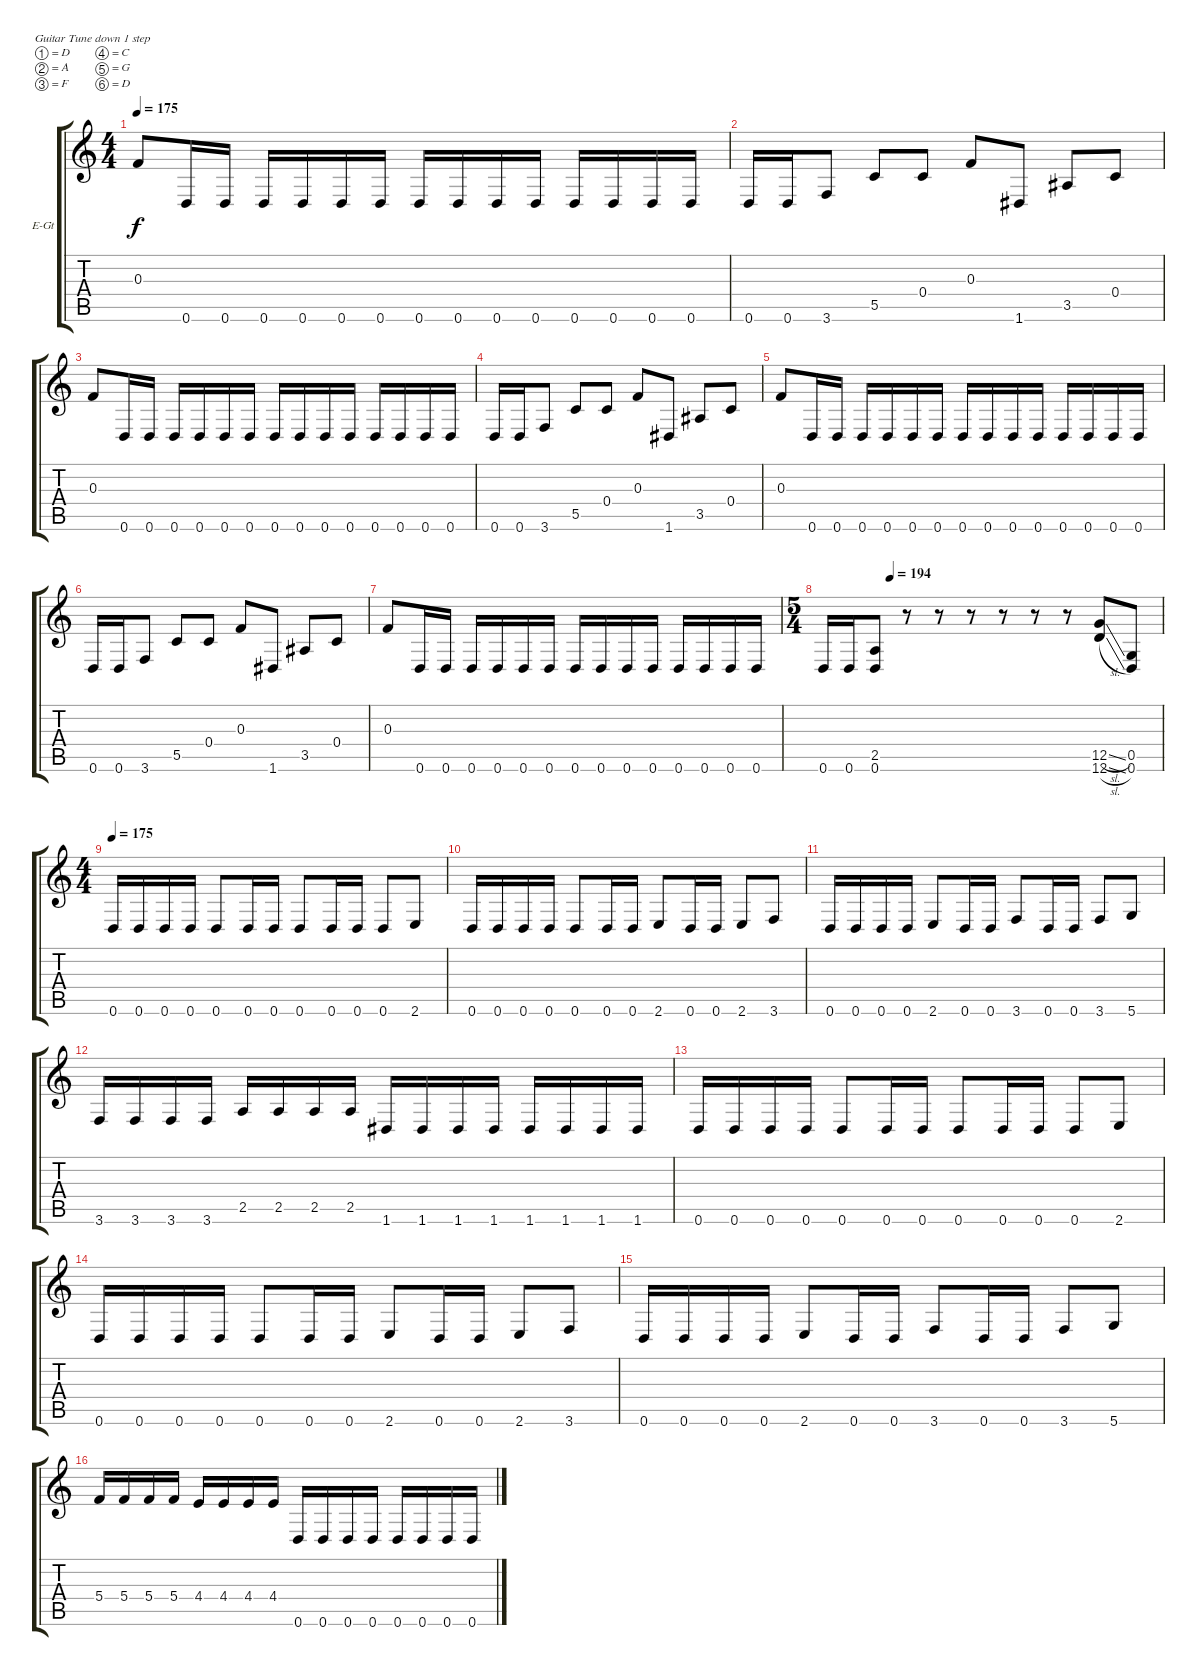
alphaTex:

\bracketExtendMode groupsimilarinstruments
\firstSystemTrackNameOrientation horizontal
\otherSystemsTrackNameOrientation horizontal
\track ("Guitar 1" "E-Gt") {instrument distortionguitar}
\staff {score tabs}
\tuning (D4 A3 F3 C3 G2 D2)
\ts (4 4)
\tempo 175
\clef g2
\ks c
0.3.8{dy f} 0.6.16 0.6.16 0.6.16 0.6.16 0.6.16 0.6.16 0.6.16 0.6.16 0.6.16 0.6.16 0.6.16 0.6.16 0.6.16 0.6.16 |
0.6.16 0.6.16 3.6.8 5.5.8 0.4.8 0.3.8 1.6.8 3.5.8 0.4.8 |
0.3.8 0.6.16 0.6.16 0.6.16 0.6.16 0.6.16 0.6.16 0.6.16 0.6.16 0.6.16 0.6.16 0.6.16 0.6.16 0.6.16 0.6.16 |
0.6.16 0.6.16 3.6.8 5.5.8 0.4.8 0.3.8 1.6.8 3.5.8 0.4.8 |
0.3.8 0.6.16 0.6.16 0.6.16 0.6.16 0.6.16 0.6.16 0.6.16 0.6.16 0.6.16 0.6.16 0.6.16 0.6.16 0.6.16 0.6.16 |
0.6.16 0.6.16 3.6.8 5.5.8 0.4.8 0.3.8 1.6.8 3.5.8 0.4.8 |
0.3.8 0.6.16 0.6.16 0.6.16 0.6.16 0.6.16 0.6.16 0.6.16 0.6.16 0.6.16 0.6.16 0.6.16 0.6.16 0.6.16 0.6.16 |
\ts (5 4)
\beaming (8 6 4)
\tempo (194 0.2)
0.6.16 0.6.16 (2.5 0.6).8 r.8 r.8 r.8 r.8 r.8 r.8 (12.5{sl} 12.6{sl}).8 (0.5 0.6).8 |
\ts (4 4)
\beaming (8 2 2 2 2)
\tempo 175
0.6.16 0.6.16 0.6.16 0.6.16 0.6.8 0.6.16 0.6.16 0.6.8 0.6.16 0.6.16 0.6.8 2.6.8 |
0.6.16 0.6.16 0.6.16 0.6.16 0.6.8 0.6.16 0.6.16 2.6.8 0.6.16 0.6.16 2.6.8 3.6.8 |
0.6.16 0.6.16 0.6.16 0.6.16 2.6.8 0.6.16 0.6.16 3.6.8 0.6.16 0.6.16 3.6.8 5.6.8 |
3.6.16 3.6.16 3.6.16 3.6.16 2.5.16 2.5.16 2.5.16 2.5.16 1.6.16 1.6.16 1.6.16 1.6.16 1.6.16 1.6.16 1.6.16 1.6.16 |
0.6.16 0.6.16 0.6.16 0.6.16 0.6.8 0.6.16 0.6.16 0.6.8 0.6.16 0.6.16 0.6.8 2.6.8 |
0.6.16 0.6.16 0.6.16 0.6.16 0.6.8 0.6.16 0.6.16 2.6.8 0.6.16 0.6.16 2.6.8 3.6.8 |
0.6.16 0.6.16 0.6.16 0.6.16 2.6.8 0.6.16 0.6.16 3.6.8 0.6.16 0.6.16 3.6.8 5.6.8 |
5.4.16 5.4.16 5.4.16 5.4.16 4.4.16 4.4.16 4.4.16 4.4.16 0.6.16 0.6.16 0.6.16 0.6.16 0.6.16 0.6.16 0.6.16 0.6.16
